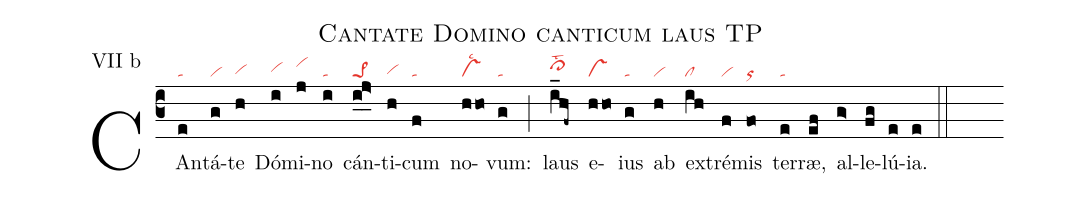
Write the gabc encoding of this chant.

name: Cantate Domino canticum laus TP;
annotation: VII b;
mode: 7;
nabc-lines: 1;
%%
(c3)
CAn(e|ta)tá(g|vi)te(h|vihg) Dó(i|vihh)mi(j|vihj)no(i|ta) cán(i_0j>_0|pe>1)ti(h|vihg)cum(f|ta) no(hho|vslsc2)vum:(g|ta) (;)
laus(i_1hf~|cl>hilst2) e(hho|vs)ius(g|ta) ab(h|vi) ex(ih|cl)tré(f|vi)mis(fo|or) ter(e|ta)ræ,(ef) al(g>)le(fg)lú(e)ia.(e) (::)
